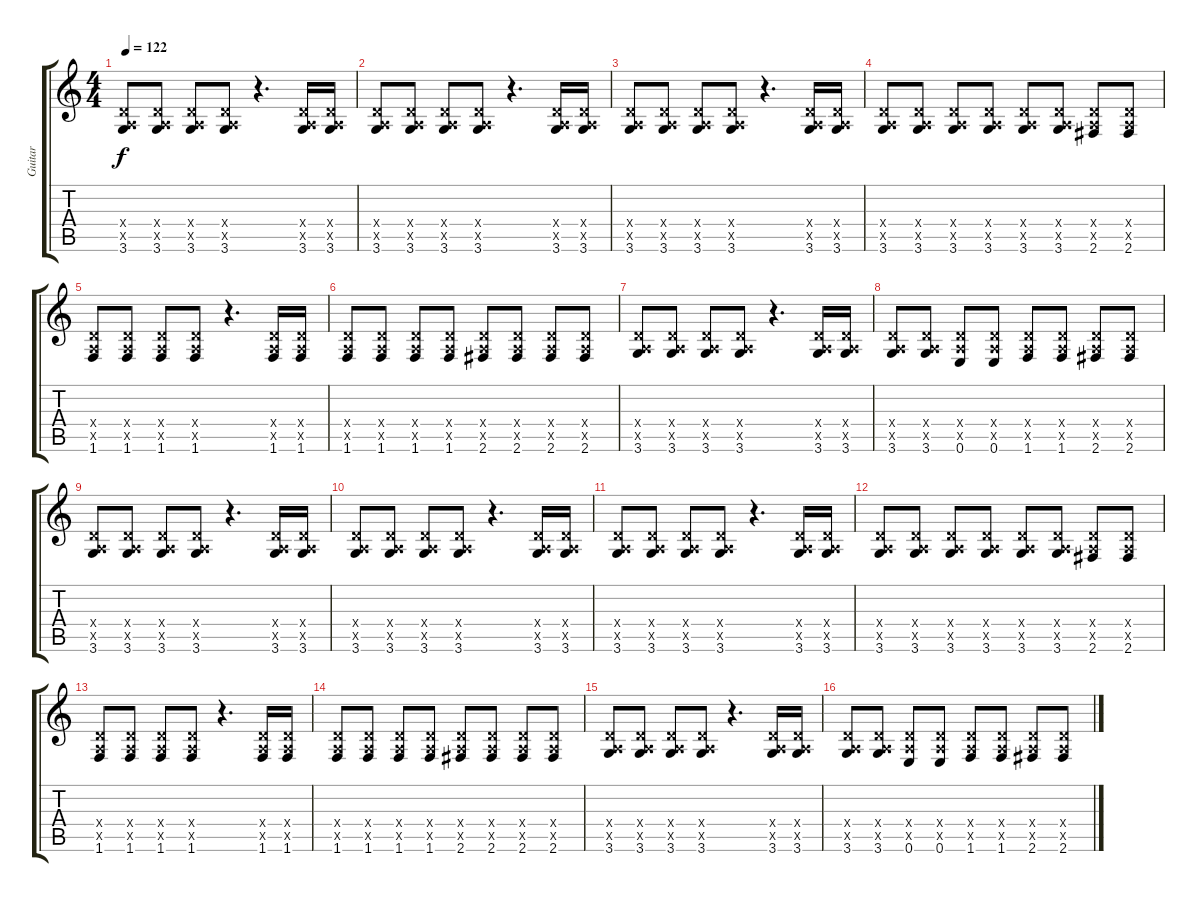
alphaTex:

\track ("Guitar" "Guitar") {instrument distortionguitar}
\staff {score tabs}
\tuning (E4 B3 G3 D3 A2 E2) {hide}
\ts (4 4)
\tempo 122
\clef g2
\ks c
(0.4{x} 0.5{x} 3.6).8{dy f} (0.4{x} 0.5{x} 3.6).8 (0.4{x} 0.5{x} 3.6).8 (0.4{x} 0.5{x} 3.6).8 r.4{d} (0.4{x} 0.5{x} 3.6).16 (0.4{x} 0.5{x} 3.6).16 |
(0.4{x} 0.5{x} 3.6).8 (0.4{x} 0.5{x} 3.6).8 (0.4{x} 0.5{x} 3.6).8 (0.4{x} 0.5{x} 3.6).8 r.4{d} (0.4{x} 0.5{x} 3.6).16 (0.4{x} 0.5{x} 3.6).16 |
(0.4{x} 0.5{x} 3.6).8 (0.4{x} 0.5{x} 3.6).8 (0.4{x} 0.5{x} 3.6).8 (0.4{x} 0.5{x} 3.6).8 r.4{d} (0.4{x} 0.5{x} 3.6).16 (0.4{x} 0.5{x} 3.6).16 |
(0.4{x} 0.5{x} 3.6).8 (0.4{x} 0.5{x} 3.6).8 (0.4{x} 0.5{x} 3.6).8 (0.4{x} 0.5{x} 3.6).8 (0.4{x} 0.5{x} 3.6).8 (0.4{x} 0.5{x} 3.6).8 (0.4{x} 0.5{x} 2.6).8 (0.4{x} 0.5{x} 2.6).8 |
(0.4{x} 0.5{x} 1.6).8 (0.4{x} 0.5{x} 1.6).8 (0.4{x} 0.5{x} 1.6).8 (0.4{x} 0.5{x} 1.6).8 r.4{d} (0.4{x} 0.5{x} 1.6).16 (0.4{x} 0.5{x} 1.6).16 |
(0.4{x} 0.5{x} 1.6).8 (0.4{x} 0.5{x} 1.6).8 (0.4{x} 0.5{x} 1.6).8 (0.4{x} 0.5{x} 1.6).8 (0.4{x} 0.5{x} 2.6).8 (0.4{x} 0.5{x} 2.6).8 (0.4{x} 0.5{x} 2.6).8 (0.4{x} 0.5{x} 2.6).8 |
(0.4{x} 0.5{x} 3.6).8 (0.4{x} 0.5{x} 3.6).8 (0.4{x} 0.5{x} 3.6).8 (0.4{x} 0.5{x} 3.6).8 r.4{d} (0.4{x} 0.5{x} 3.6).16 (0.4{x} 0.5{x} 3.6).16 |
(0.4{x} 0.5{x} 3.6).8 (0.4{x} 0.5{x} 3.6).8 (0.4{x} 0.5{x} 0.6).8 (0.4{x} 0.5{x} 0.6).8 (0.4{x} 0.5{x} 1.6).8 (0.4{x} 0.5{x} 1.6).8 (0.4{x} 0.5{x} 2.6).8 (0.4{x} 0.5{x} 2.6).8 |
(0.4{x} 0.5{x} 3.6).8 (0.4{x} 0.5{x} 3.6).8 (0.4{x} 0.5{x} 3.6).8 (0.4{x} 0.5{x} 3.6).8 r.4{d} (0.4{x} 0.5{x} 3.6).16 (0.4{x} 0.5{x} 3.6).16 |
(0.4{x} 0.5{x} 3.6).8 (0.4{x} 0.5{x} 3.6).8 (0.4{x} 0.5{x} 3.6).8 (0.4{x} 0.5{x} 3.6).8 r.4{d} (0.4{x} 0.5{x} 3.6).16 (0.4{x} 0.5{x} 3.6).16 |
(0.4{x} 0.5{x} 3.6).8 (0.4{x} 0.5{x} 3.6).8 (0.4{x} 0.5{x} 3.6).8 (0.4{x} 0.5{x} 3.6).8 r.4{d} (0.4{x} 0.5{x} 3.6).16 (0.4{x} 0.5{x} 3.6).16 |
(0.4{x} 0.5{x} 3.6).8 (0.4{x} 0.5{x} 3.6).8 (0.4{x} 0.5{x} 3.6).8 (0.4{x} 0.5{x} 3.6).8 (0.4{x} 0.5{x} 3.6).8 (0.4{x} 0.5{x} 3.6).8 (0.4{x} 0.5{x} 2.6).8 (0.4{x} 0.5{x} 2.6).8 |
(0.4{x} 0.5{x} 1.6).8 (0.4{x} 0.5{x} 1.6).8 (0.4{x} 0.5{x} 1.6).8 (0.4{x} 0.5{x} 1.6).8 r.4{d} (0.4{x} 0.5{x} 1.6).16 (0.4{x} 0.5{x} 1.6).16 |
(0.4{x} 0.5{x} 1.6).8 (0.4{x} 0.5{x} 1.6).8 (0.4{x} 0.5{x} 1.6).8 (0.4{x} 0.5{x} 1.6).8 (0.4{x} 0.5{x} 2.6).8 (0.4{x} 0.5{x} 2.6).8 (0.4{x} 0.5{x} 2.6).8 (0.4{x} 0.5{x} 2.6).8 |
(0.4{x} 0.5{x} 3.6).8 (0.4{x} 0.5{x} 3.6).8 (0.4{x} 0.5{x} 3.6).8 (0.4{x} 0.5{x} 3.6).8 r.4{d} (0.4{x} 0.5{x} 3.6).16 (0.4{x} 0.5{x} 3.6).16 |
(0.4{x} 0.5{x} 3.6).8 (0.4{x} 0.5{x} 3.6).8 (0.4{x} 0.5{x} 0.6).8 (0.4{x} 0.5{x} 0.6).8 (0.4{x} 0.5{x} 1.6).8 (0.4{x} 0.5{x} 1.6).8 (0.4{x} 0.5{x} 2.6).8 (0.4{x} 0.5{x} 2.6).8
